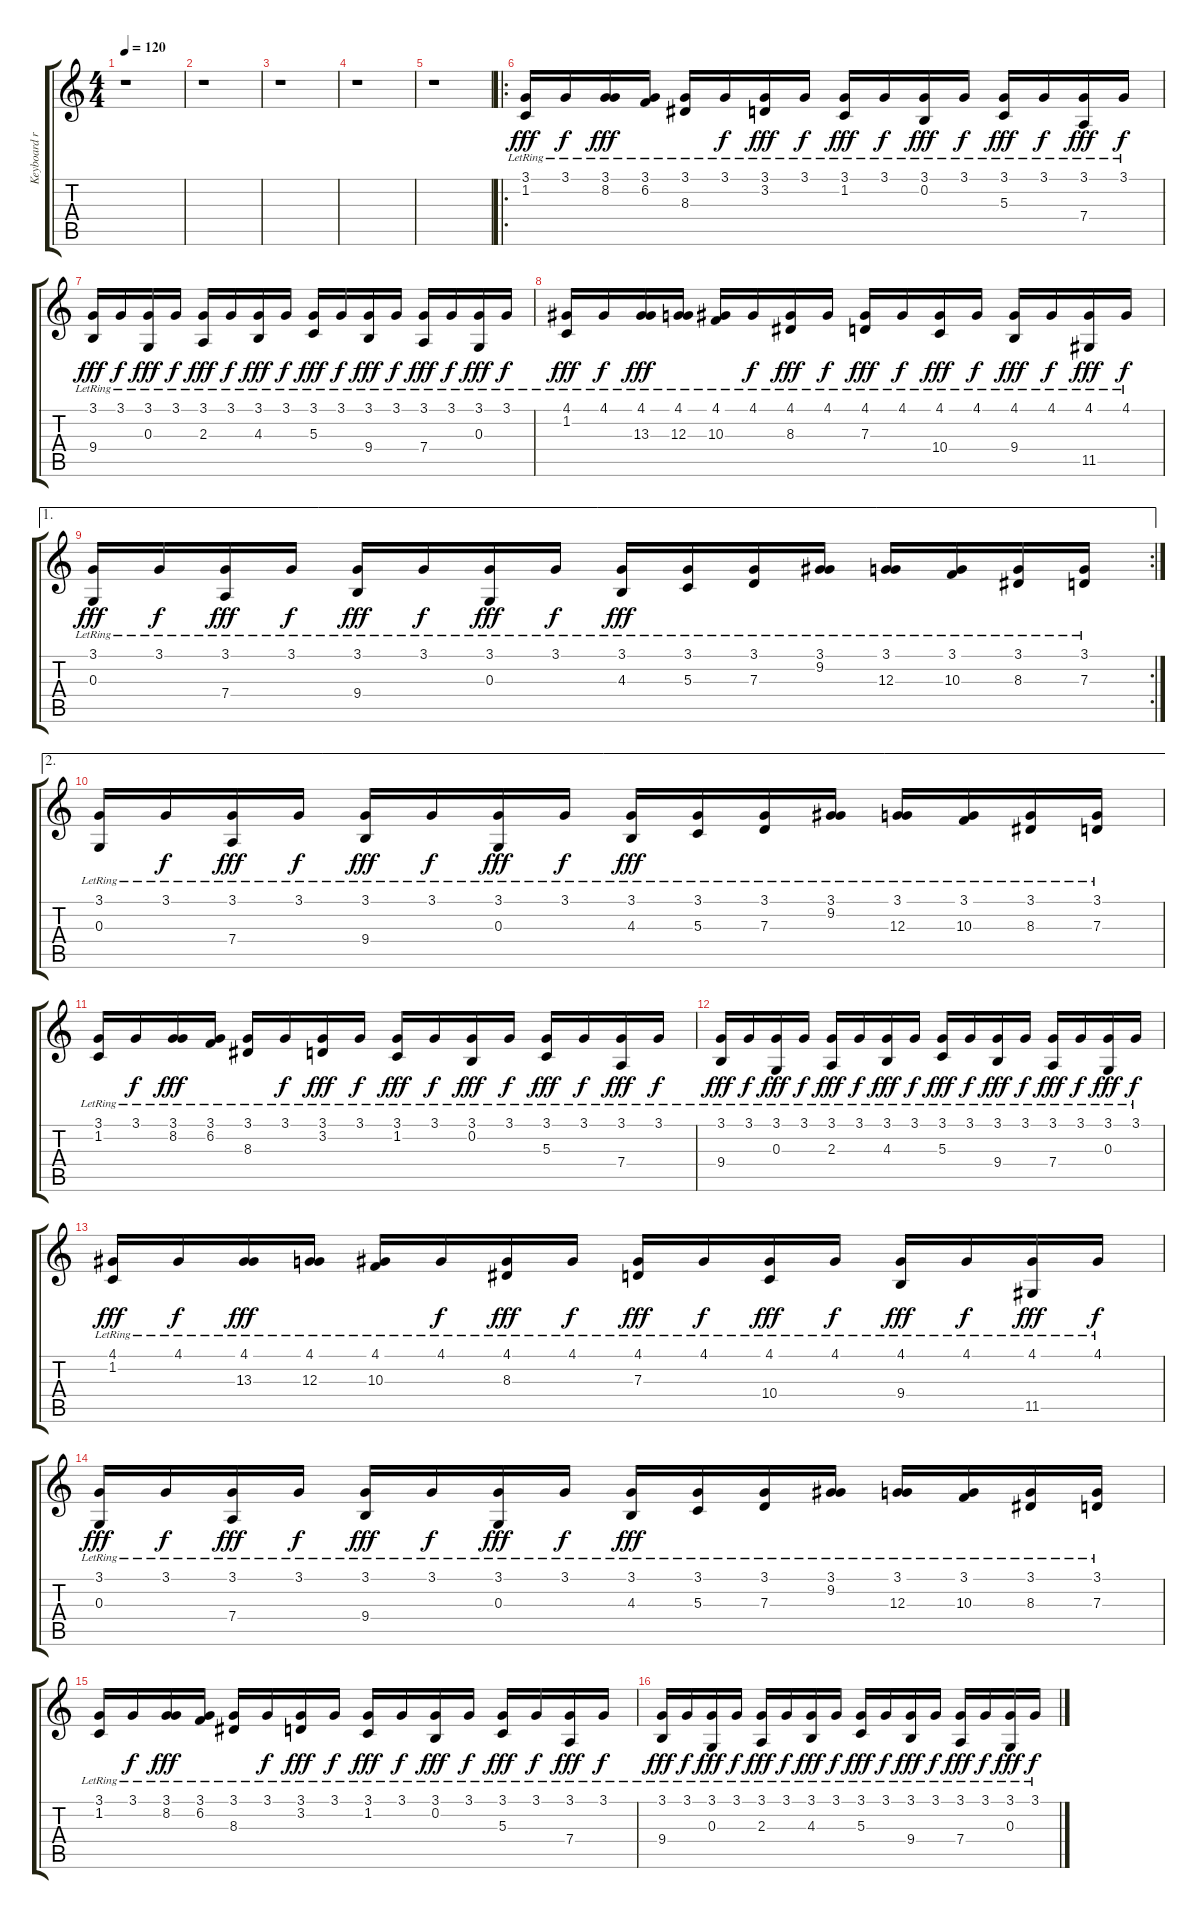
\track ("Keyboard right hand" "Keyboard r") {instrument harpsichord}
\staff {score tabs}
\tuning (E4 B3 G3 D3 A2 E2) {hide}
\ts (4 4)
\tempo 120
\clef g2
\ks c
r.1{dy fff} |
r.1 |
r.1 |
r.1 |
r.1 |
\ro
(3.1 1.2{lr}).16 3.1{lr}.16{dy f} (3.1{lr} 8.2{lr}).16{dy fff} (3.1{lr} 6.2{lr}).16 (3.1{lr} 8.3{lr}).16 3.1{lr}.16{dy f} (3.1{lr} 3.2{lr}).16{dy fff} 3.1{lr}.16{dy f} (3.1{lr} 1.2{lr}).16{dy fff} 3.1{lr}.16{dy f} (3.1{lr} 0.2{lr}).16{dy fff} 3.1{lr}.16{dy f} (3.1{lr} 5.3{lr}).16{dy fff} 3.1{lr}.16{dy f} (3.1{lr} 7.4{lr}).16{dy fff} 3.1{lr}.16{dy f} |
(3.1{lr} 9.4{lr}).16{dy fff} 3.1{lr}.16{dy f} (3.1{lr} 0.3{lr}).16{dy fff} 3.1{lr}.16{dy f} (3.1{lr} 2.3{lr}).16{dy fff} 3.1{lr}.16{dy f} (3.1{lr} 4.3{lr}).16{dy fff} 3.1{lr}.16{dy f} (3.1{lr} 5.3{lr}).16{dy fff} 3.1{lr}.16{dy f} (3.1{lr} 9.4{lr}).16{dy fff} 3.1{lr}.16{dy f} (3.1{lr} 7.4{lr}).16{dy fff} 3.1{lr}.16{dy f} (3.1{lr} 0.3{lr}).16{dy fff} 3.1{lr}.16{dy f} |
(4.1{lr} 1.2{lr}).16{dy fff} 4.1{lr}.16{dy f} (4.1{lr} 13.3{lr}).16{dy fff} (4.1{lr} 12.3{lr}).16 (4.1{lr} 10.3{lr}).16 4.1{lr}.16{dy f} (4.1{lr} 8.3{lr}).16{dy fff} 4.1{lr}.16{dy f} (4.1{lr} 7.3{lr}).16{dy fff} 4.1{lr}.16{dy f} (4.1{lr} 10.4{lr}).16{dy fff} 4.1{lr}.16{dy f} (4.1{lr} 9.4{lr}).16{dy fff} 4.1{lr}.16{dy f} (4.1{lr} 11.5{lr}).16{dy fff} 4.1{lr}.16{dy f} |
\ae 1
\rc 2
(3.1{lr} 0.3{lr}).16{dy fff} 3.1{lr}.16{dy f} (3.1{lr} 7.4{lr}).16{dy fff} 3.1{lr}.16{dy f} (3.1{lr} 9.4{lr}).16{dy fff} 3.1{lr}.16{dy f} (3.1{lr} 0.3{lr}).16{dy fff} 3.1{lr}.16{dy f} (3.1{lr} 4.3{lr}).16{dy fff} (3.1{lr} 5.3{lr}).16 (3.1{lr} 7.3{lr}).16 (3.1{lr} 9.2{lr}).16 (3.1{lr} 12.3{lr}).16 (3.1{lr} 10.3{lr}).16 (3.1{lr} 8.3{lr}).16 (3.1{lr} 7.3{lr}).16 |
\ae 2
(3.1{lr} 0.3{lr}).16 3.1{lr}.16{dy f} (3.1{lr} 7.4{lr}).16{dy fff} 3.1{lr}.16{dy f} (3.1{lr} 9.4{lr}).16{dy fff} 3.1{lr}.16{dy f} (3.1{lr} 0.3{lr}).16{dy fff} 3.1{lr}.16{dy f} (3.1{lr} 4.3{lr}).16{dy fff} (3.1{lr} 5.3{lr}).16 (3.1{lr} 7.3{lr}).16 (3.1{lr} 9.2{lr}).16 (3.1{lr} 12.3{lr}).16 (3.1{lr} 10.3{lr}).16 (3.1{lr} 8.3{lr}).16 (3.1{lr} 7.3{lr}).16 |
(3.1 1.2{lr}).16 3.1{lr}.16{dy f} (3.1{lr} 8.2{lr}).16{dy fff} (3.1{lr} 6.2{lr}).16 (3.1{lr} 8.3{lr}).16 3.1{lr}.16{dy f} (3.1{lr} 3.2{lr}).16{dy fff} 3.1{lr}.16{dy f} (3.1{lr} 1.2{lr}).16{dy fff} 3.1{lr}.16{dy f} (3.1{lr} 0.2{lr}).16{dy fff} 3.1{lr}.16{dy f} (3.1{lr} 5.3{lr}).16{dy fff} 3.1{lr}.16{dy f} (3.1{lr} 7.4{lr}).16{dy fff} 3.1{lr}.16{dy f} |
(3.1{lr} 9.4{lr}).16{dy fff} 3.1{lr}.16{dy f} (3.1{lr} 0.3{lr}).16{dy fff} 3.1{lr}.16{dy f} (3.1{lr} 2.3{lr}).16{dy fff} 3.1{lr}.16{dy f} (3.1{lr} 4.3{lr}).16{dy fff} 3.1{lr}.16{dy f} (3.1{lr} 5.3{lr}).16{dy fff} 3.1{lr}.16{dy f} (3.1{lr} 9.4{lr}).16{dy fff} 3.1{lr}.16{dy f} (3.1{lr} 7.4{lr}).16{dy fff} 3.1{lr}.16{dy f} (3.1{lr} 0.3{lr}).16{dy fff} 3.1{lr}.16{dy f} |
(4.1{lr} 1.2{lr}).16{dy fff} 4.1{lr}.16{dy f} (4.1{lr} 13.3{lr}).16{dy fff} (4.1{lr} 12.3{lr}).16 (4.1{lr} 10.3{lr}).16 4.1{lr}.16{dy f} (4.1{lr} 8.3{lr}).16{dy fff} 4.1{lr}.16{dy f} (4.1{lr} 7.3{lr}).16{dy fff} 4.1{lr}.16{dy f} (4.1{lr} 10.4{lr}).16{dy fff} 4.1{lr}.16{dy f} (4.1{lr} 9.4{lr}).16{dy fff} 4.1{lr}.16{dy f} (4.1{lr} 11.5{lr}).16{dy fff} 4.1{lr}.16{dy f} |
(3.1{lr} 0.3{lr}).16{dy fff} 3.1{lr}.16{dy f} (3.1{lr} 7.4{lr}).16{dy fff} 3.1{lr}.16{dy f} (3.1{lr} 9.4{lr}).16{dy fff} 3.1{lr}.16{dy f} (3.1{lr} 0.3{lr}).16{dy fff} 3.1{lr}.16{dy f} (3.1{lr} 4.3{lr}).16{dy fff} (3.1{lr} 5.3{lr}).16 (3.1{lr} 7.3{lr}).16 (3.1{lr} 9.2{lr}).16 (3.1{lr} 12.3{lr}).16 (3.1{lr} 10.3{lr}).16 (3.1{lr} 8.3{lr}).16 (3.1{lr} 7.3{lr}).16 |
(3.1 1.2{lr}).16 3.1{lr}.16{dy f} (3.1{lr} 8.2{lr}).16{dy fff} (3.1{lr} 6.2{lr}).16 (3.1{lr} 8.3{lr}).16 3.1{lr}.16{dy f} (3.1{lr} 3.2{lr}).16{dy fff} 3.1{lr}.16{dy f} (3.1{lr} 1.2{lr}).16{dy fff} 3.1{lr}.16{dy f} (3.1{lr} 0.2{lr}).16{dy fff} 3.1{lr}.16{dy f} (3.1{lr} 5.3{lr}).16{dy fff} 3.1{lr}.16{dy f} (3.1{lr} 7.4{lr}).16{dy fff} 3.1{lr}.16{dy f} |
(3.1{lr} 9.4{lr}).16{dy fff} 3.1{lr}.16{dy f} (3.1{lr} 0.3{lr}).16{dy fff} 3.1{lr}.16{dy f} (3.1{lr} 2.3{lr}).16{dy fff} 3.1{lr}.16{dy f} (3.1{lr} 4.3{lr}).16{dy fff} 3.1{lr}.16{dy f} (3.1{lr} 5.3{lr}).16{dy fff} 3.1{lr}.16{dy f} (3.1{lr} 9.4{lr}).16{dy fff} 3.1{lr}.16{dy f} (3.1{lr} 7.4{lr}).16{dy fff} 3.1{lr}.16{dy f} (3.1{lr} 0.3{lr}).16{dy fff} 3.1{lr}.16{dy f}
